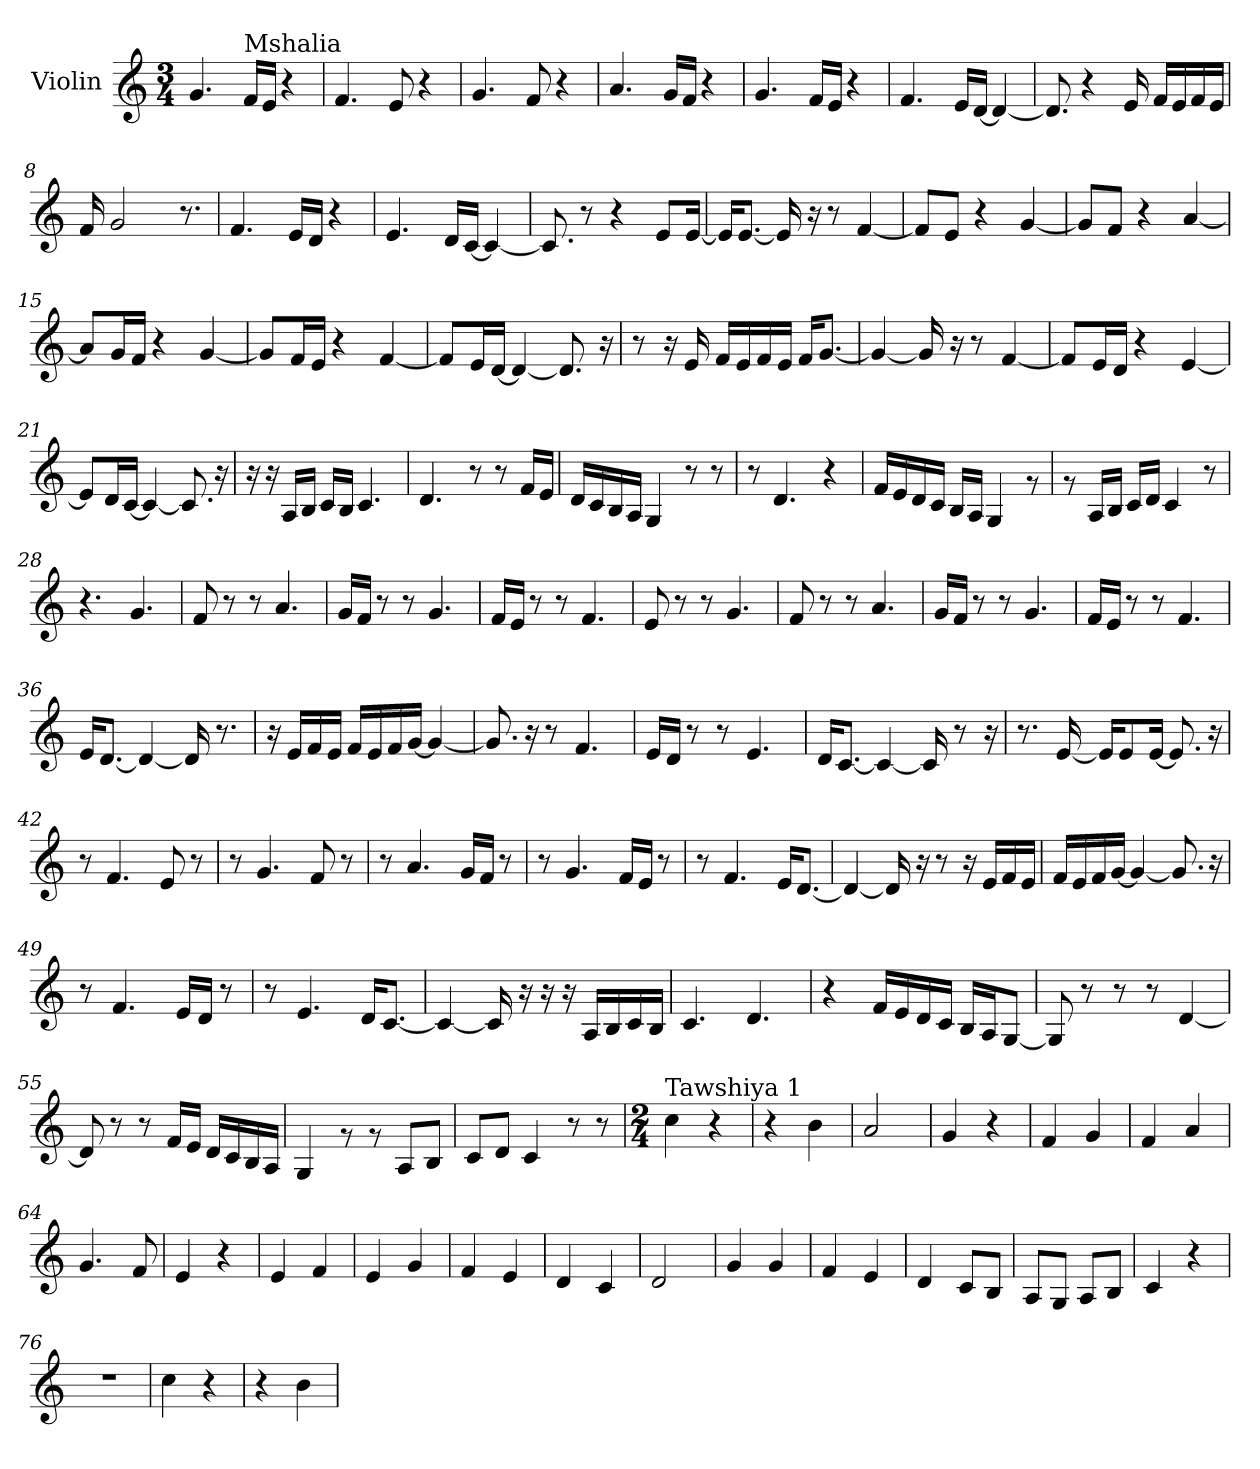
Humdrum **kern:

**kern
*part1
*staff1
*I"Violin
*clefG2
*k[]
*M3/4
*MM80
=1
4.g/
!LO:TX:a:t=Mshalia
16f/LL
16e/JJ
4r
=2
4.f/
8e/
4r
=3
4.g/
8f/
4r
=4
4.a/
16g/LL
16f/JJ
4r
=5
4.g/
16f/LL
16e/JJ
4r
=6
4.f/
16e/LL
[16d/JJ
4d/_
!!LO:LB:g=z
=7
8.d/]
4r
16e/
16f/LL
16e/
16f/
16e/JJ
=8
16f/
2g/
8.r
=9
4.f/
16e/LL
16d/JJ
4r
=10
4.e/
16d/LL
[16c/JJ
4c/_
=11
8.c/]
8r
4r
8e/L
[16e/Jk
!!LO:LB:g=z
=12
16e/KL]
[8.e/J
16e/]
16r
8r
[4f/
=13
8f/L]
8e/J
4r
[4g/
=14
8g/L]
8f/J
4r
[4a/
=15
8a/L]
16g/L
16f/JJ
4r
[4g/
=16
8g/L]
16f/L
16e/JJ
4r
[4f/
=17
8f/L]
16e/L
[16d/JJ
4d/_
8.d/]
16r
!!LO:LB:g=z
=18
8r
16r
16e/
16f/LL
16e/
16f/
16e/JJ
16f/KL
[8.g/J
=19
4g/_
16g/]
16r
8r
[4f/
=20
8f/L]
16e/L
16d/JJ
4r
[4e/
=21
8e/L]
16d/L
[16c/JJ
4c/_
8.c/]
16r
=22
16r
16r
16A/LL
16B/JJ
16c/LL
16B/JJ
4.c/
!!LO:LB:g=z
=23
4.d/
8r
8r
16f/LL
16e/JJ
=24
16d/LL
16c/
16B/
16A/JJ
4G/
8r
8r
=25
8r
4.d/
4r
=26
16f/LL
16e/
16d/
16c/JJ
16B/LL
16A/JJ
4G/
8rg
=27
8rg
16A/LL
16B/JJ
16c/LL
16d/JJ
4c/
8r
=28
4.r
4.g/
!!LO:LB:g=z
=29
8f/
8r
8r
4.a/
=30
16g/LL
16f/JJ
8r
8r
4.g/
=31
16f/LL
16e/JJ
8r
8r
4.f/
=32
8e/
8r
8r
4.g/
=33
8f/
8r
8r
4.a/
=34
16g/LL
16f/JJ
8r
8r
4.g/
!!LO:LB:g=z
=35
16f/LL
16e/JJ
8r
8r
4.f/
=36
16e/KL
[8.d/J
4d/_
16d/]
8.r
=37
16r
16e/LL
16f/
16e/JJ
16f/LL
16e/
16f/
[16g/JJ
4g/_
=38
8.g/]
16r
8r
4.f/
=39
16e/LL
16d/JJ
8r
8r
4.e/
!!LO:PB:g=z
=40
16d/KL
[8.c/J
4c/_
16c/]
8r
16r
=41
8.r
[16e/
16e/KL]
8e/
[16e/Jk
8.e/]
16r
=42
8r
4.f/
8e/
8r
=43
8r
4.g/
8f/
8r
=44
8r
4.a/
16g/LL
16f/JJ
8r
=45
8r
4.g/
16f/LL
16e/JJ
8r
!!LO:PB:g=z
=46
8r
4.f/
16e/KL
[8.d/J
=47
4d/_
16d/]
16r
8r
16r
16e/LL
16f/
16e/JJ
=48
16f/LL
16e/
16f/
[16g/JJ
4g/_
8.g/]
16r
=49
8r
4.f/
16e/LL
16d/JJ
8r
=50
8r
4.e/
16d/KL
[8.c/J
!!LO:LB:g=z
=51
4c/_
16c/]
16r
16r
16r
16A/LL
16B/
16c/
16B/JJ
=52
4.c/
4.d/
=53
4r
16f/LL
16e/
16d/
16c/JJ
16B/LL
16A/J
[8G/J
=54
8G/]
8r
8r
8r
[4d/
=55
8d/]
8r
8r
16f/LL
16e/JJ
16d/LL
16c/
16B/
16A/JJ
!!LO:LB:g=z
=56
4G/
8rg
8rg
8A/L
8B/J
=57
8c/L
8d/J
4c/
8r
8r
=58
*M2/4
*MM180
!LO:TX:a:t=Tawshiya 1
4cc\
4r
=59
4r
4b\
=60
2a/
=61
4g/
4r
=62
4f/
4g/
=63
4f/
4a/
=64
4.g/
8f/
!!LO:LB:g=z
=65
4e/
4r
=66
4e/
4f/
=67
4e/
4g/
=68
4f/
4e/
=69
4d/
4c/
=70
2d/
=71
4g/
4g/
=72
4f/
4e/
=73
4d/
8c/L
8B/J
=74
8A/L
8G/J
8A/L
8B/J
!!LO:LB:g=z
=75
4c/
4r
=76
2r
=77
4cc\
4r
=78
4r
4b\
=
*-
